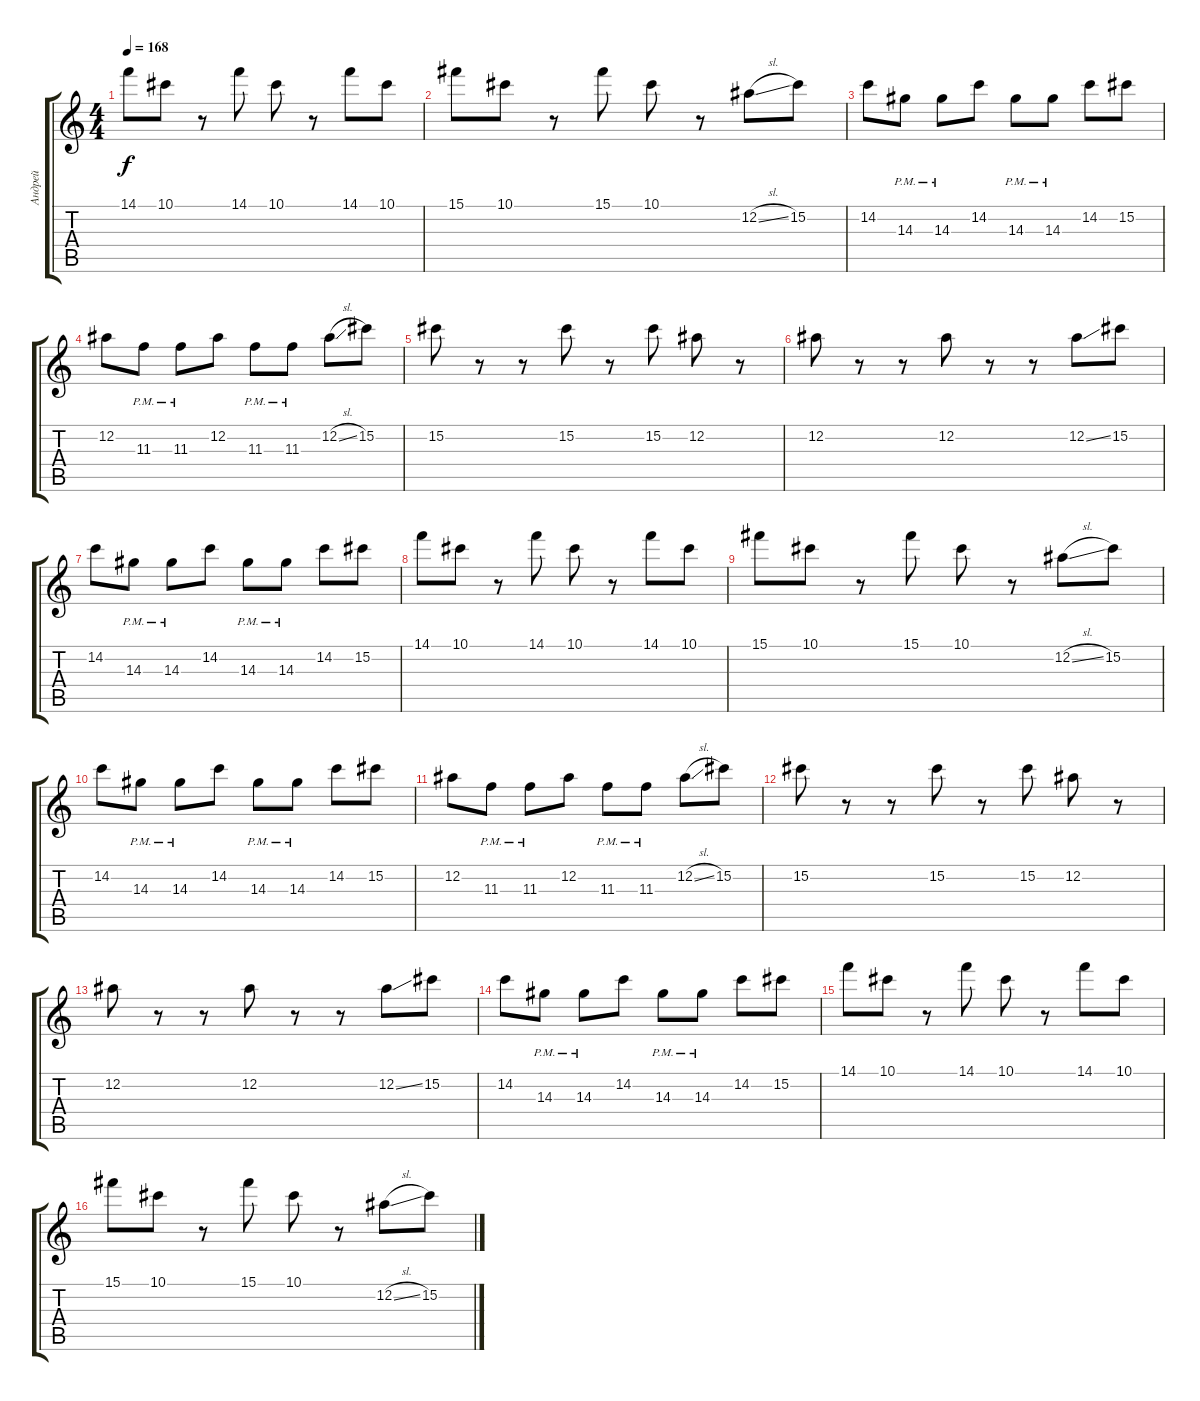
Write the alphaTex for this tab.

\track ("Андрей" "Андрей") {instrument distortionguitar}
\staff {score tabs}
\tuning (Eb4 Bb3 Gb3 Db3 Ab2 Eb2) {hide}
\ts (4 4)
\tempo 168
\clef g2
\ks c
14.1.8{dy f} 10.1.8 r.8 14.1.8 10.1.8 r.8 14.1.8 10.1.8 |
15.1.8 10.1.8 r.8 15.1.8 10.1.8 r.8 12.2{sl}.8 15.2.8 |
14.2.8 14.3{pm}.8 14.3{pm}.8 14.2.8 14.3{pm}.8 14.3{pm}.8 14.2.8 15.2.8 |
12.2.8 11.3{pm}.8 11.3{pm}.8 12.2.8 11.3{pm}.8 11.3{pm}.8 12.2{sl}.8 15.2.8 |
15.2.8 r.8 r.8 15.2.8 r.8 15.2.8 12.2.8 r.8 |
12.2.8 r.8 r.8 12.2.8 r.8 r.8 12.2{ss}.8 15.2.8 |
14.2.8 14.3{pm}.8 14.3{pm}.8 14.2.8 14.3{pm}.8 14.3{pm}.8 14.2.8 15.2.8 |
14.1.8 10.1.8 r.8 14.1.8 10.1.8 r.8 14.1.8 10.1.8 |
15.1.8 10.1.8 r.8 15.1.8 10.1.8 r.8 12.2{sl}.8 15.2.8 |
14.2.8{volume 6} 14.3{pm}.8 14.3{pm}.8 14.2.8 14.3{pm}.8 14.3{pm}.8 14.2.8 15.2.8 |
12.2.8 11.3{pm}.8 11.3{pm}.8 12.2.8 11.3{pm}.8 11.3{pm}.8 12.2{sl}.8 15.2.8 |
15.2.8 r.8 r.8 15.2.8 r.8 15.2.8 12.2.8 r.8 |
12.2.8 r.8 r.8 12.2.8 r.8 r.8 12.2{ss}.8 15.2.8 |
14.2.8 14.3{pm}.8 14.3{pm}.8 14.2.8 14.3{pm}.8 14.3{pm}.8 14.2.8 15.2.8 |
14.1.8{volume 4} 10.1.8 r.8 14.1.8 10.1.8 r.8 14.1.8 10.1.8 |
15.1.8 10.1.8 r.8 15.1.8 10.1.8 r.8 12.2{sl}.8 15.2.8
